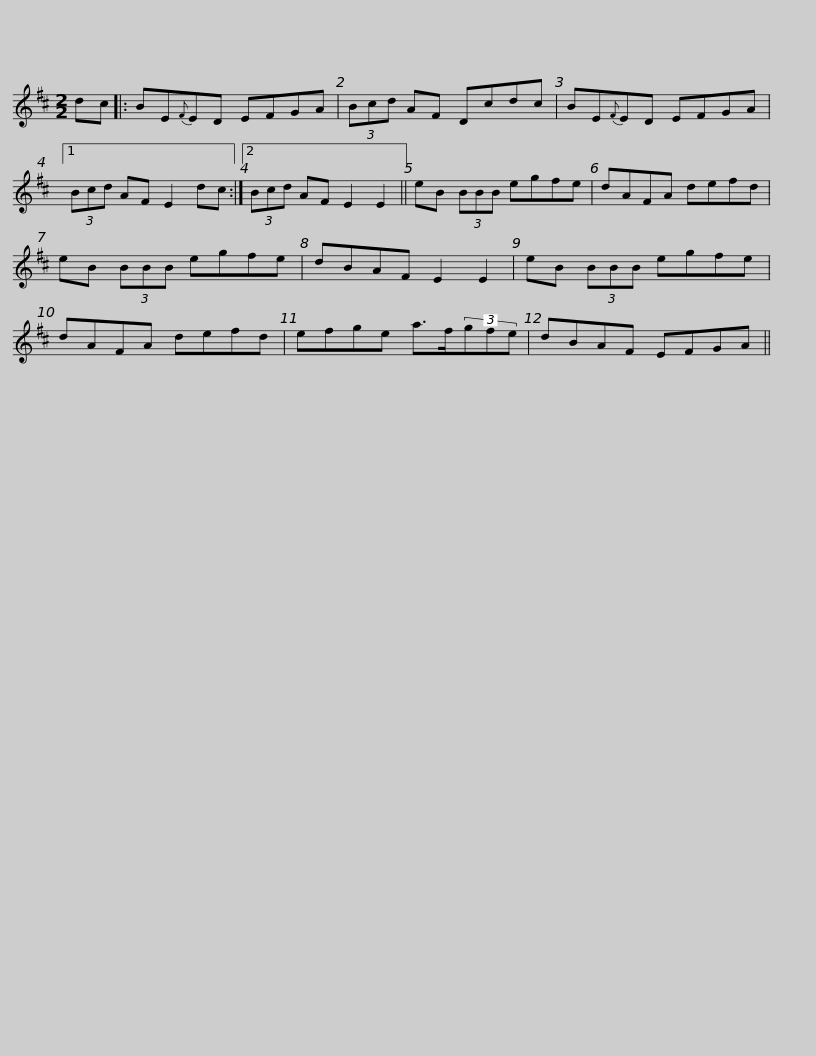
X:1
L:1/8
M:2/2
I:linebreak $
K:D
V:1 treble
V:1
 dc |: BE{F}ED EFGA | (3Bcd AF Dcdc | BE{F}ED EFGA |1 (3Bcd AF E2 dc :|2$ %5
 (3Bcd AF E2 E2 || eB (3BBB egfe | dAFA defd | eB (3BBB egfe | dBAF E2 E2 |$ %10
 eB (3BBB egfe | dAFA defd | efge a>f(3gfe | dBAF EFGA || %14
